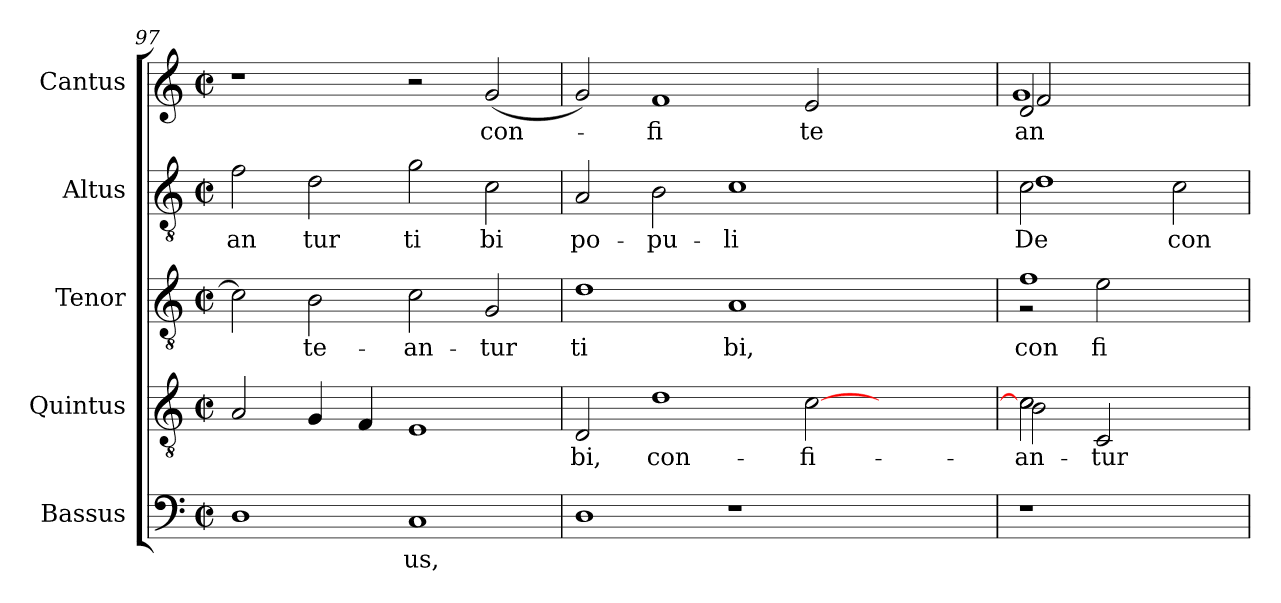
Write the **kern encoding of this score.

**kern	**text	**kern	**text	**kern	**text	**kern	**text	**kern	**text
*part5	*part5	*part4	*part4	*part3	*part3	*part2	*part2	*part1	*part1
*staff5	*staff5	*staff4	*staff4	*staff3	*staff3	*staff2	*staff2	*staff1	*staff1
*I"Bassus	*	*I"Quintus	*	*I"Tenor	*	*I"Altus	*	*I"Cantus	*
*clefF4	*	*clefGv2	*	*clefGv2	*	*clefGv2	*	*clefG2	*
*M2/2	*	*M2/2	*	*M2/2	*	*M2/2	*	*M2/2	*
*met(c|)	*	*met(c|)	*	*met(c|)	*	*met(c|)	*	*met(c|)	*
=97	=97	=97	=97	=97	=97	=97	=97	=97	=97
!	!	!	!	!	!	!	!LO:LY:b:cj	!	!
1D	.	2A/	.	2c\]	.	2f\	an	1r	.
!	!	!	!	!	!LO:LY:b:cj	!	!LO:LY:b:cj	!	!
.	.	4G/	.	2B\	-te-	2d\	tur	.	.
.	.	4F/	.	.	.	.	.	.	.
!	!LO:LY:b:cj	!	!	!	!LO:LY:b:cj	!	!LO:LY:b:cj	!	!
1C	-us,	1E	.	2c\	-an-	2g\	ti	2r	.
!	!	!	!	!	!LO:LY:b:cj	!	!LO:LY:b:cj	!	!LO:LY:b
.	.	.	.	2G/	-tur	2c\	bi	(>2g/	con-
!!LO:PB:g=z
=98	=98	=98	=98	=98	=98	=98	=98	=98	=98
!	!	!	!LO:LY:b:cj	!	!LO:LY:b:cj	!	!LO:LY:b:cj	!	!
1D	.	2D/	bi,	1d	ti	2A/	po-	2g/)	.
!	!	!	!LO:LY:b:cj	!	!	!	!LO:LY:b:cj	!	!LO:LY:b:cj
.	.	1d	con-	.	.	2B\	-pu-	1f	-fi
!LO:N:vis=1	!	!	!	!	!LO:LY:b:cj	!	!LO:LY:b:cj	!	!
0r	.	.	.	1A	bi,	1c	-li	.	.
!	!	!	!LO:LY:b:cj	!	!	!	!	!	!LO:LY:b:cj
.	.	[>2c\	-fi-	.	.	.	.	2e/	te
.	.	1ryy	.	1ryy	.	1ryy	.	1ryy	.
=99	=99	=99	=99	=99	=99	=99	=99	=99	=99
*	*	*^	*	*	*	*	*	*	*
!	!	!	!	!LO:LY:b:cj	!	!	!	!	!	!
*	*	*	*^	*	*	*	*	*	*	*
!	!	!	!	!	!LO:LY:b:cj	!	!LO:LY:b:cj	!	!LO:LY:b:cj	!	!
*	*	*	*	*	*	*^	*	*^	*	*	*
!	!	!	!	!	!	!	!	!	!	!	!LO:LY:b:cj	!	!LO:LY:b:cj
*	*	*	*	*	*	*	*	*	*	*	*	*^	*
!	!	!	!	!	!	!	!	!	!	!	!	!	!	!LO:LY:b:cj
*	*	*	*	*	*	*	*	*	*	*	*	*	*^	*
!	!	!	!	!	!	!	!	!	!	!	!	!	!	!	!LO:LY:b:cj
1r	.	2c\]	2B\	2c\	-an-	1f	2r	con	2c\	1d	De-	2d/	1g	2f/	an
!	!	!	!	!	!LO:LY:b:cj	!	!	!LO:LY:b:cj	!	!	!	!	!	!	!
.	.	2C/	2ryy	2ryy	-tur	.	2e\	fi	1ryy	.	.	2ryy	.	2ryy	.
!	!	!	!	!	!	!	!	!	!	!	!LO:LY:b:cj	!	!	!	!
2ryy	.	2ryy	2ryy	2ryy	.	2ryy	2ryy	.	.	2c\	con-	2ryy	2ryy	2ryy	.
*	*	*v	*v	*v	*	*	*	*	*v	*v	*	*v	*v	*v	*
*	*	*	*	*v	*v	*	*	*	*	*
=	=	=	=	=	=	=	=	=	=
*-	*-	*-	*-	*-	*-	*-	*-	*-	*-
